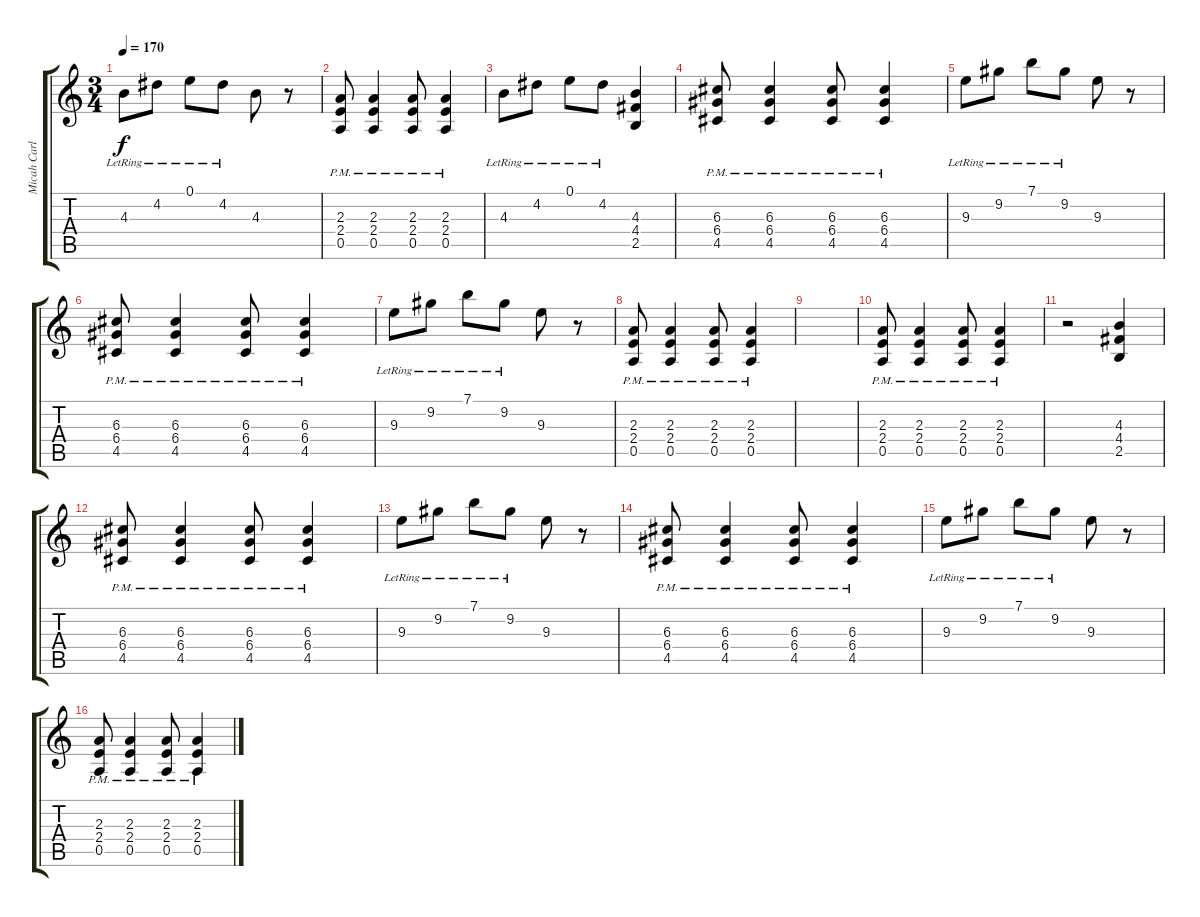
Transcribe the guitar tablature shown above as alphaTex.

\track ("Micah Carli (Guitar)" "Micah Carl") {instrument electricguitarjazz}
\staff {score tabs}
\tuning (E4 B3 G3 D3 A2 E2) {hide}
\ts (3 4)
\tempo 170
\clef g2
\ks c
4.3{lr}.8{dy f instrument electricguitarclean} 4.2{lr}.8 0.1{lr}.8 4.2{lr}.8 4.3.8 r.8 |
(2.3{pm} 2.4{pm} 0.5{pm}).8{instrument distortionguitar} (2.3{pm} 2.4{pm} 0.5{pm}).4 (2.3{pm} 2.4{pm} 0.5{pm}).8 (2.3{pm} 2.4{pm} 0.5{pm}).4 |
4.3{lr}.8{instrument electricguitarclean} 4.2{lr}.8 0.1{lr}.8 4.2{lr}.8 (4.3 4.4 2.5).4{instrument distortionguitar} |
(6.3{pm} 6.4{pm} 4.5{pm}).8 (6.3{pm} 6.4{pm} 4.5{pm}).4 (6.3{pm} 6.4{pm} 4.5{pm}).8 (6.3{pm} 6.4{pm} 4.5{pm}).4 |
9.3{lr}.8{instrument electricguitarclean} 9.2{lr}.8 7.1{lr}.8 9.2{lr}.8 9.3.8 r.8 |
(6.3{pm} 6.4{pm} 4.5{pm}).8{instrument distortionguitar} (6.3{pm} 6.4{pm} 4.5{pm}).4 (6.3{pm} 6.4{pm} 4.5{pm}).8 (6.3{pm} 6.4{pm} 4.5{pm}).4 |
9.3{lr}.8{instrument electricguitarclean} 9.2{lr}.8 7.1{lr}.8 9.2{lr}.8 9.3.8 r.8 |
(2.3{pm} 2.4{pm} 0.5{pm}).8{instrument distortionguitar} (2.3{pm} 2.4{pm} 0.5{pm}).4 (2.3{pm} 2.4{pm} 0.5{pm}).8 (2.3{pm} 2.4{pm} 0.5{pm}).4 |
|
(2.3{pm} 2.4{pm} 0.5{pm}).8 (2.3{pm} 2.4{pm} 0.5{pm}).4 (2.3{pm} 2.4{pm} 0.5{pm}).8 (2.3{pm} 2.4{pm} 0.5{pm}).4 |
r.2 (4.3 4.4 2.5).4 |
(6.3{pm} 6.4{pm} 4.5{pm}).8 (6.3{pm} 6.4{pm} 4.5{pm}).4 (6.3{pm} 6.4{pm} 4.5{pm}).8 (6.3{pm} 6.4{pm} 4.5{pm}).4 |
9.3{lr}.8{instrument electricguitarclean} 9.2{lr}.8 7.1{lr}.8 9.2{lr}.8 9.3.8 r.8 |
(6.3{pm} 6.4{pm} 4.5{pm}).8{instrument distortionguitar} (6.3{pm} 6.4{pm} 4.5{pm}).4 (6.3{pm} 6.4{pm} 4.5{pm}).8 (6.3{pm} 6.4{pm} 4.5{pm}).4 |
9.3{lr}.8{instrument electricguitarclean} 9.2{lr}.8 7.1{lr}.8 9.2{lr}.8 9.3.8 r.8 |
(2.3{pm} 2.4{pm} 0.5{pm}).8{instrument distortionguitar} (2.3{pm} 2.4{pm} 0.5{pm}).4 (2.3{pm} 2.4{pm} 0.5{pm}).8 (2.3{pm} 2.4{pm} 0.5{pm}).4
